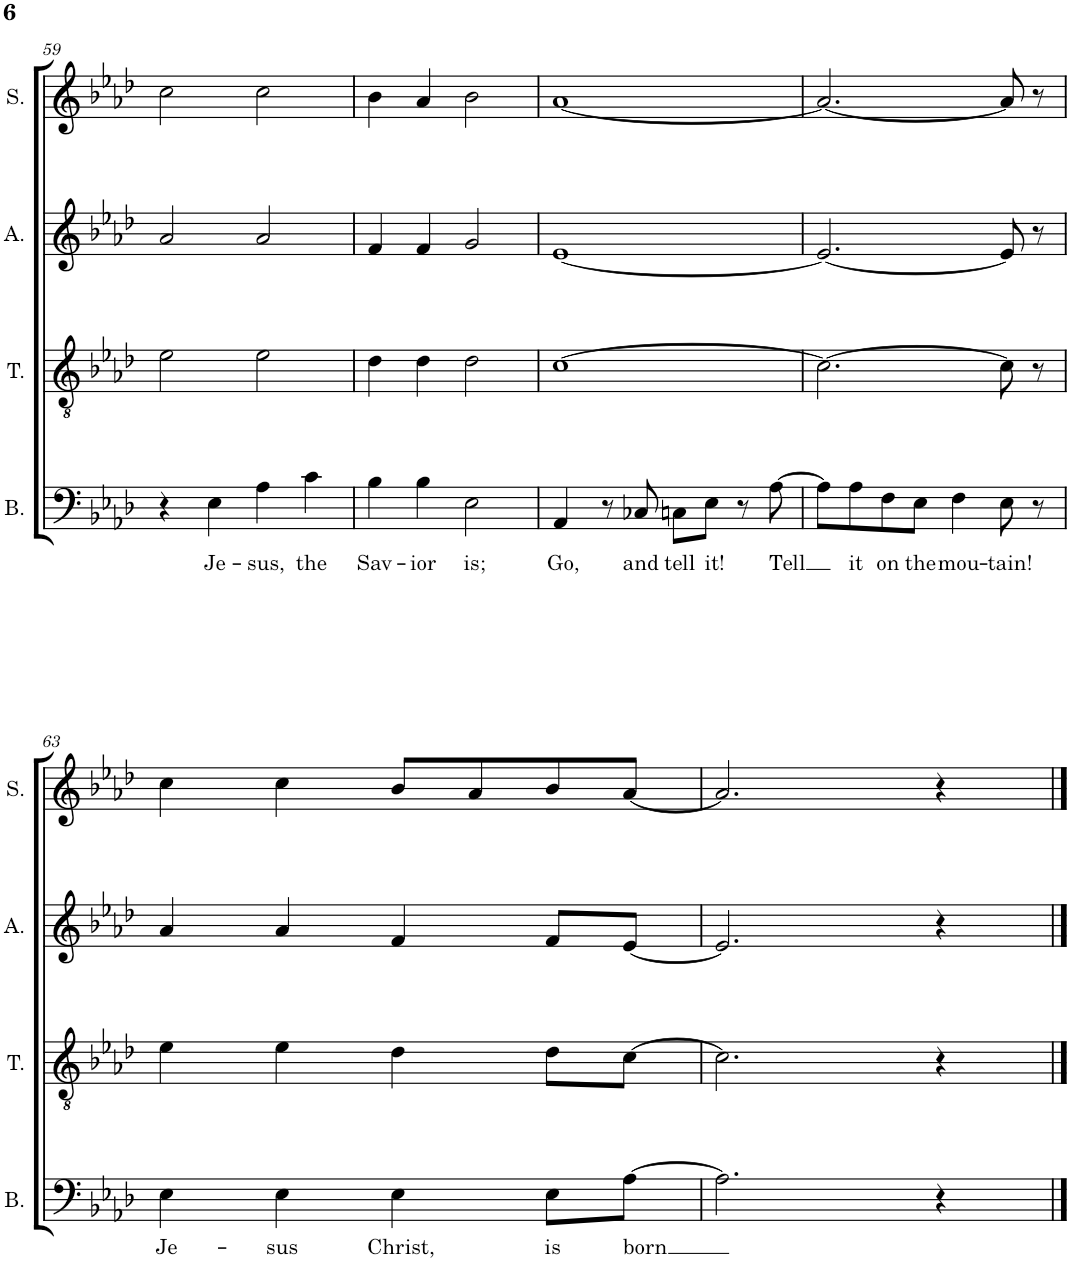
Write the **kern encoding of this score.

**kern	**text	**kern	**kern	**kern
*part4	*part4	*part3	*part2	*part1
*staff4	*staff4	*staff3	*staff2	*staff1
*I"Bass	*	*I"Tenor	*I"Alto	*I"Soprano
*I'B.	*	*I'T.	*I'A.	*I'S.
!!LO:PB:g=z
*clefF4	*	*clefGv2	*clefG2	*clefG2
*	*	*Trd1c2	*	*
*k[b-e-a-d-]	*	*k[b-e-a-d-]	*k[b-e-a-d-]	*k[b-e-a-d-]
*M4/4	*	*M4/4	*M4/4	*M4/4
=59	=59	=59	=59	=59
4r	.	2e-\	2a-/	2cc\
!	!LO:LY:b	!	!	!
4E-\	Je-	.	.	.
!	!LO:LY:b	!	!	!
4A-\	-sus,	2e-\	2a-/	2cc\
!	!LO:LY:b	!	!	!
4c\	the	.	.	.
=60	=60	=60	=60	=60
!	!LO:LY:b	!	!	!
4B-\	Sav-	4d-\	4f/	4b-\
!	!LO:LY:b	!	!	!
4B-\	-ior	4d-\	4f/	4a-/
!	!LO:LY:b	!	!	!
2E-\	is;	2d-\	2g/	2b-\
=61	=61	=61	=61	=61
!	!LO:LY:b	!	!	!
4AA-/	Go,	[1c	[1e-	[1a-
8r	.	.	.	.
!	!LO:LY:b	!	!	!
8C-X/	and	.	.	.
!	!LO:LY:b	!	!	!
8Cn\L	tell	.	.	.
!	!LO:LY:b	!	!	!
8E-\J	it!	.	.	.
8r	.	.	.	.
!	!LO:LY:b	!	!	!
[8A-\	Tell	.	.	.
=62	=62	=62	=62	=62
8A-\L]	.	2.c\_	2.e-/_	2.a-/_
!	!LO:LY:b	!	!	!
8A-\	it	.	.	.
!	!LO:LY:b	!	!	!
8F\	on	.	.	.
!	!LO:LY:b	!	!	!
8E-\J	the	.	.	.
!	!LO:LY:b	!	!	!
4F\	mou-	.	.	.
!	!LO:LY:b	!	!	!
8E-\	-tain!	8c\]	8e-/]	8a-/]
8r	.	8r	8r	8r
!!LO:LB:g=z
=63	=63	=63	=63	=63
!	!LO:LY:b	!	!	!
4E-\	Je-	4e-\	4a-/	4cc\
!	!LO:LY:b	!	!	!
4E-\	-sus	4e-\	4a-/	4cc\
!	!LO:LY:b	!	!	!
4E-\	Christ,	4d-\	4f/	8b-/L
.	.	.	.	8a-/
!	!LO:LY:b	!	!	!
8E-\L	is	8d-\L	8f/L	8b-/
!	!LO:LY:b	!	!	!
[8A-\J	born	[8c\J	[8e-/J	[8a-/J
=64	=64	=64	=64	=64
2.A-\]	.	2.c\]	2.e-/]	2.a-/]
4r	.	4r	4r	4r
==	==	==	==	==
*-	*-	*-	*-	*-
